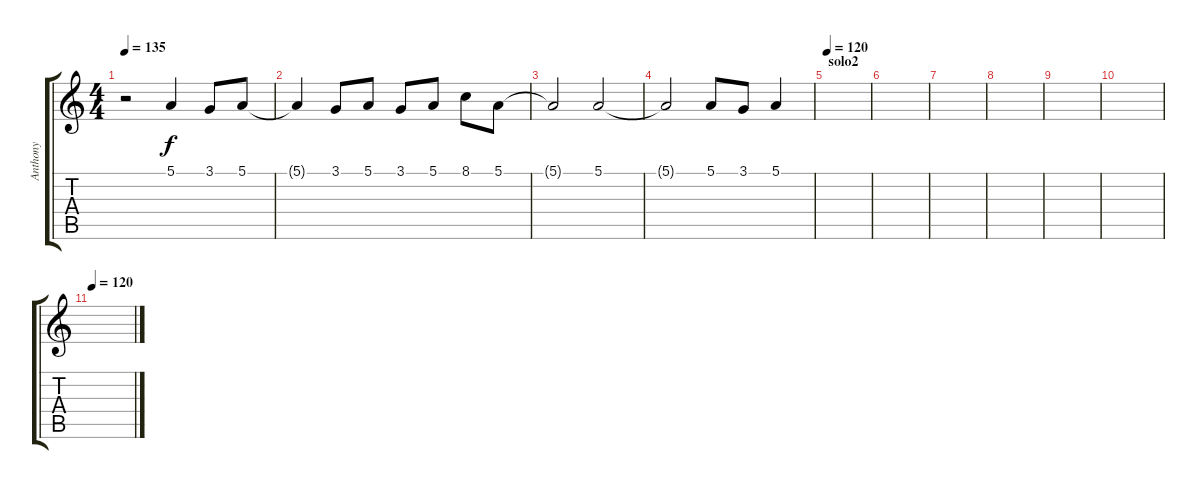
\track ("Anthony" "Anthony") {instrument lead5charang}
\staff {score tabs}
\tuning (E4 B3 G3 D3 A2 E2) {hide}
\ts (4 4)
\section ("" "")
\tempo 135
\clef g2
\ks c
r.2{dy f} 5.1.4 3.1.8 5.1.8 |
5.1{t}.4 3.1.8 5.1.8 3.1.8 5.1.8 8.1.8 5.1.8 |
5.1{t}.2 5.1.2 |
5.1{t}.2 5.1.8 3.1.8 5.1.4 |
\section ("" "solo2")
\tempo 120
|
|
|
|
|
|
\tempo 120
